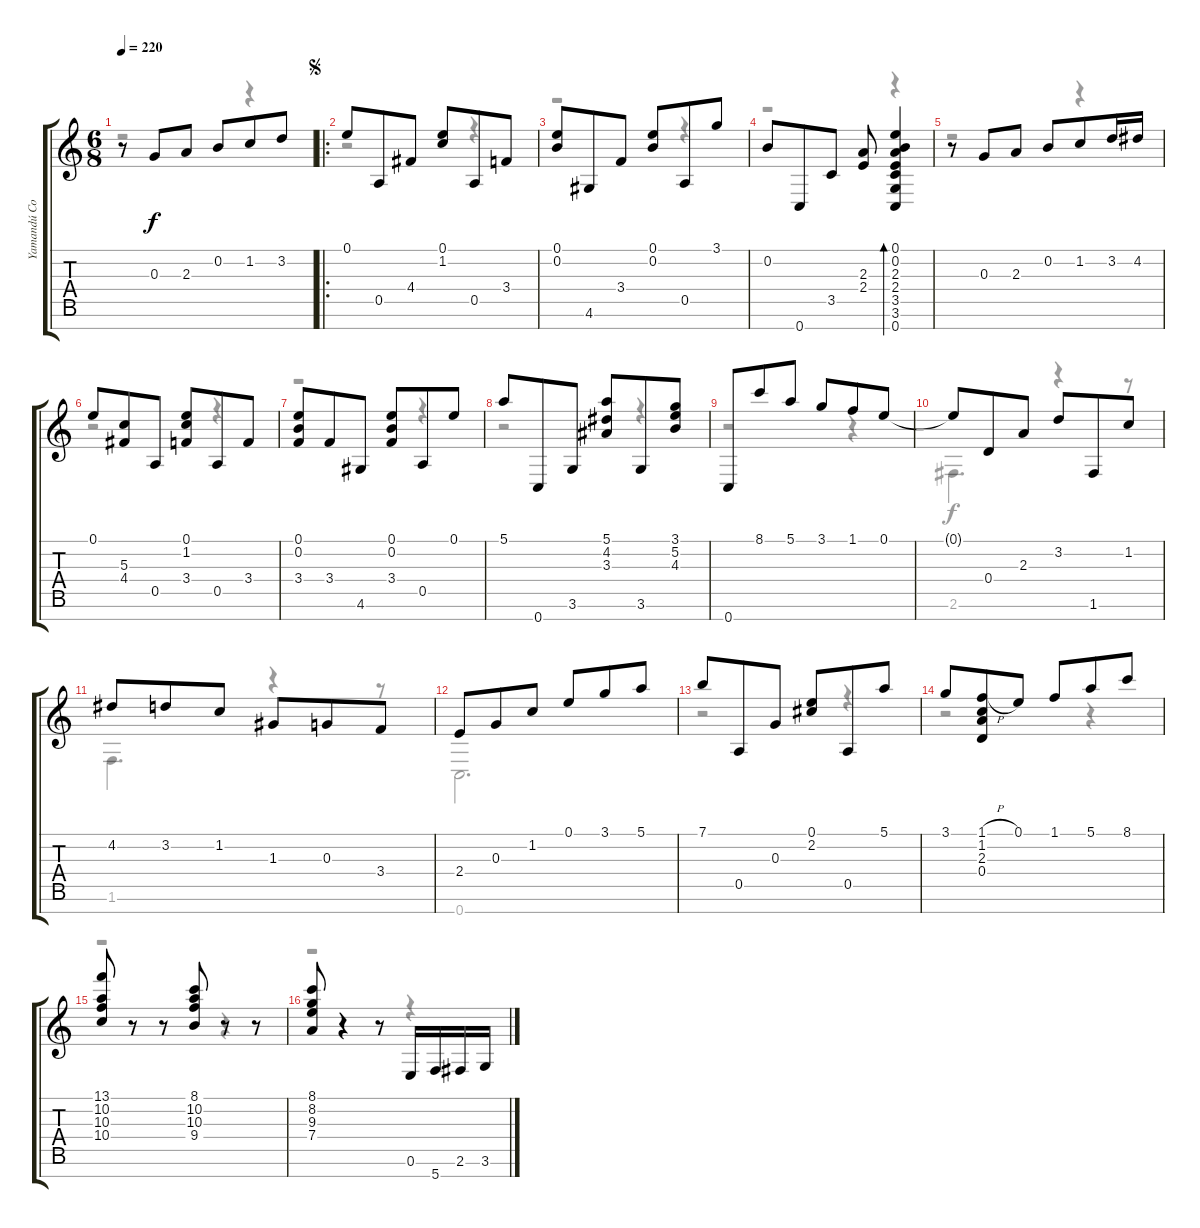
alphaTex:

\track ("Yamandú Costa" "Yamandú Co") {instrument acousticguitarnylon}
\staff {score tabs}
\tuning (E4 B3 G3 D3 A2 E2 C2) {hide}
\voice
\ts (6 8)
\tempo 220
\clef g2
\ks c
r.8{dy f} 0.3.8 2.3.8 0.2.8 1.2.8 3.2.8 |
\ro
\jump segno
0.1.8 0.5.8 4.4.8 (0.1 1.2).8 0.5.8 3.4.8 |
(0.1 0.2).8 4.6.8 3.4.8 (0.1 0.2).8 0.5.8 3.1.8 |
0.2.8 0.7.8 3.5.8 (2.3 2.4).8 (0.1 0.2 2.3 2.4 3.5 3.6 0.7).4{bd 30} |
r.8{beam merge} 0.3.8{beam merge} 2.3.8{beam Up beam split} 0.2.8{beam Up beam merge} 1.2.8{beam Up beam merge} 3.2.16{beam Up} 4.2.16 |
0.1.8 (5.3 4.4).8 0.5.8 (0.1 1.2 3.4).8 0.5.8 3.4.8 |
(0.1 0.2 3.4).8 3.4.8 4.6.8 (0.1 0.2 3.4).8 0.5.8 0.1.8 |
5.1.8 0.7.8 3.6.8 (5.1 4.2 3.3).8 3.6.8 (3.1 5.2 4.3).8 |
0.7.8 8.1.8 5.1.8 3.1.8 1.1.8 0.1.8 |
0.1{t}.8 0.4.8 2.3.8 3.2.8 1.6.8 1.2.8 |
4.2.8 3.2.8 1.2.8 1.3.8 0.3.8 3.4.8 |
2.4.8 0.3.8 1.2.8 0.1.8 3.1.8 5.1.8 |
7.1.8 0.5.8 0.3.8 (0.1 2.2).8 0.5.8 5.1.8 |
3.1.8 (1.1{h} 1.2 2.3 0.4).8 0.1.8 1.1.8 5.1.8 8.1.8 |
(13.1 10.2 10.3 10.4).8 r.8 r.8 (8.1 10.2 10.3 9.4).8 r.8 r.8 |
(8.1 8.2 9.3 7.4).8 r.4 r.8 0.6.16 5.7.16 2.6.16 3.6.16
\voice
\clef g2
\ottava regular
\simile none
\ks c
r.2{dy f} r.4 |
r.2 r.4 |
r.2 r.4 |
r.2 r.4 |
r.2 r.4 |
r.2 r.4 |
r.2 r.4 |
r.2 r.4 |
r.2 r.4 |
2.6.4{d} r.4 r.8 |
1.6.4{d} r.4 r.8 |
0.7.2{d} |
r.2 r.4 |
r.2 r.4 |
r.2 r.4 |
r.2 r.4
